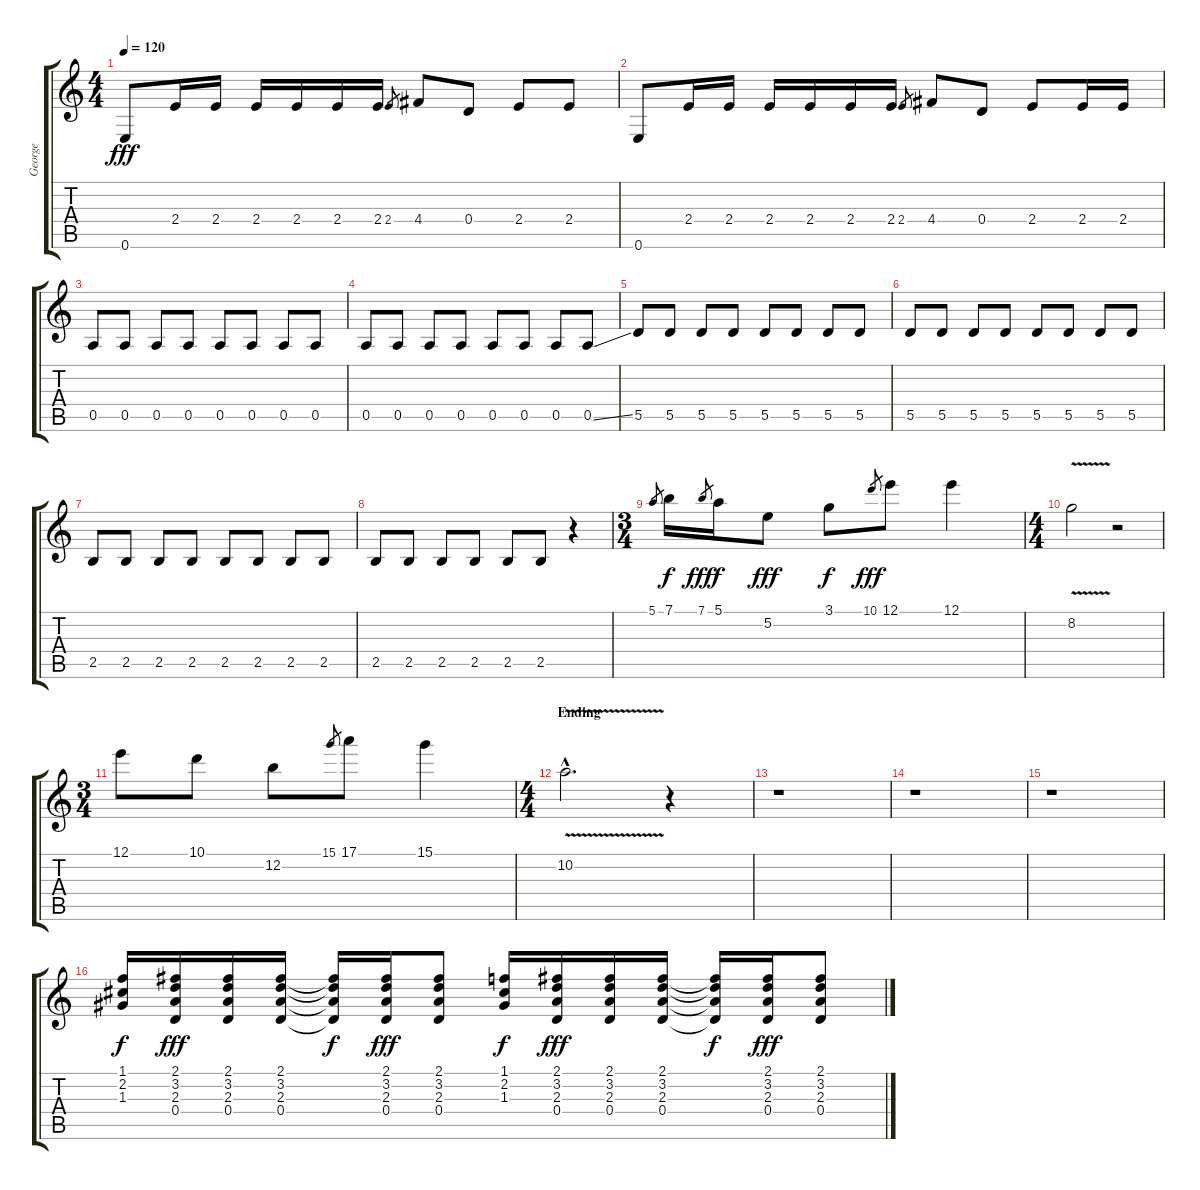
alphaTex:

\track ("George" "George") {instrument overdrivenguitar}
\staff {score tabs}
\tuning (E4 B3 G3 D3 A2 E2) {hide}
\ts (4 4)
\tempo 120
\clef g2
\ks c
0.6.8{dy fff} 2.4.16 2.4.16 2.4.16 2.4.16 2.4.16 2.4.16 2.4.8{gr} 4.4.8 0.4.8 2.4.8 2.4.8 |
0.6.8 2.4.16 2.4.16 2.4.16 2.4.16 2.4.16 2.4.16 2.4.8{gr} 4.4.8 0.4.8 2.4.8 2.4.16 2.4.16 |
0.5.8 0.5.8 0.5.8 0.5.8 0.5.8 0.5.8 0.5.8 0.5.8 |
0.5.8 0.5.8 0.5.8 0.5.8 0.5.8 0.5.8 0.5.8 0.5{ss}.8 |
5.5.8 5.5.8 5.5.8 5.5.8 5.5.8 5.5.8 5.5.8 5.5.8 |
5.5.8 5.5.8 5.5.8 5.5.8 5.5.8 5.5.8 5.5.8 5.5.8 |
2.5.8 2.5.8 2.5.8 2.5.8 2.5.8 2.5.8 2.5.8 2.5.8 |
2.5.8 2.5.8 2.5.8 2.5.8 2.5.8 2.5.8 r.4 |
\ts (3 4)
5.1.8{gr} 7.1.16{dy f volume 16} 7.1.8{gr dy fff} 5.1.16{dy f} 5.2.8{dy fff} 3.1.8{dy f} 10.1.8{gr dy fff} 12.1.8 12.1.4 |
\ts (4 4)
8.2{v}.2 r.2 |
\ts (3 4)
12.1.8 10.1.8 12.2.8 15.1.8{gr} 17.1.8 15.1.4 |
\ts (4 4)
\section ("" "Ending")
10.2{v hac}.2{d} r.4 |
r.1 |
r.1 |
r.1 |
(1.1 2.2 1.3).16{dy f} (2.1 3.2 2.3 0.4).16{dy fff} (2.1 3.2 2.3 0.4).16 (2.1 3.2 2.3 0.4).16 (2.1{t} 3.2{t} 2.3{t} 0.4{t}).16{dy f} (2.1 3.2 2.3 0.4).16{dy fff} (2.1 3.2 2.3 0.4).8 (1.1 2.2 1.3).16{dy f} (2.1 3.2 2.3 0.4).16{dy fff} (2.1 3.2 2.3 0.4).16 (2.1 3.2 2.3 0.4).16 (2.1{t} 3.2{t} 2.3{t} 0.4{t}).16{dy f} (2.1 3.2 2.3 0.4).16{dy fff} (2.1 3.2 2.3 0.4).8
